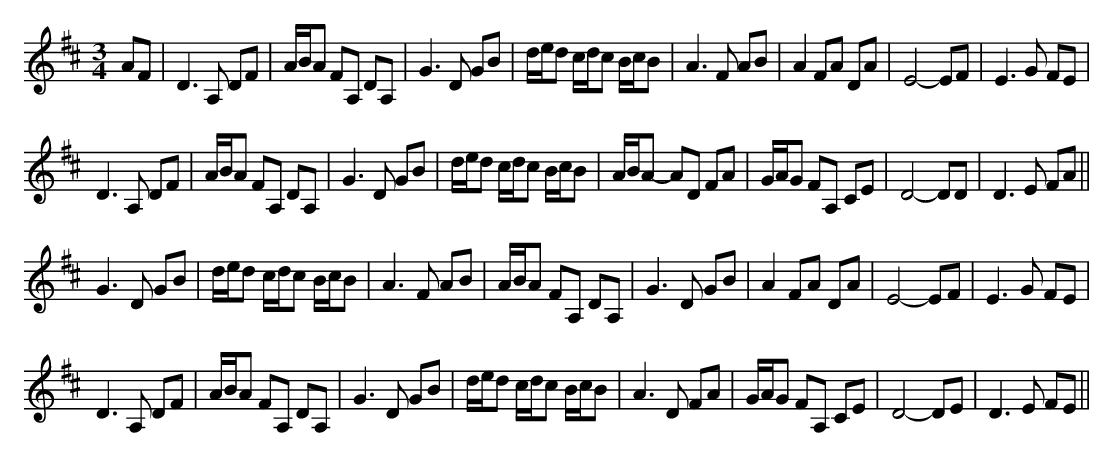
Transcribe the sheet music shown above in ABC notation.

X:1
M:3/4
K:D
AF|D3 A, DF|A/B/A FA, DA,|G3 D GB|d/e/d c/d/c B/c/B|A3 F AB|A2 FA DA|E4- EF|E3 G FE|
D3 A, DF|A/B/A FA, DA,|G3 D GB|d/e/d c/d/c B/c/B|A/B/A- AD FA|G/A/G FA, CE|D4- DD|D3 E FA||
G3 D GB|d/e/d c/d/c B/c/B|A3 F AB|A/B/A FA, DA,|G3 D GB|A2 FA DA|E4- EF|E3 G FE|
D3 A, DF|A/B/A FA, DA,|G3 D GB|d/e/d c/d/c B/c/B|A3 D FA|G/A/G FA, CE|D4- DE|D3 E FE||
